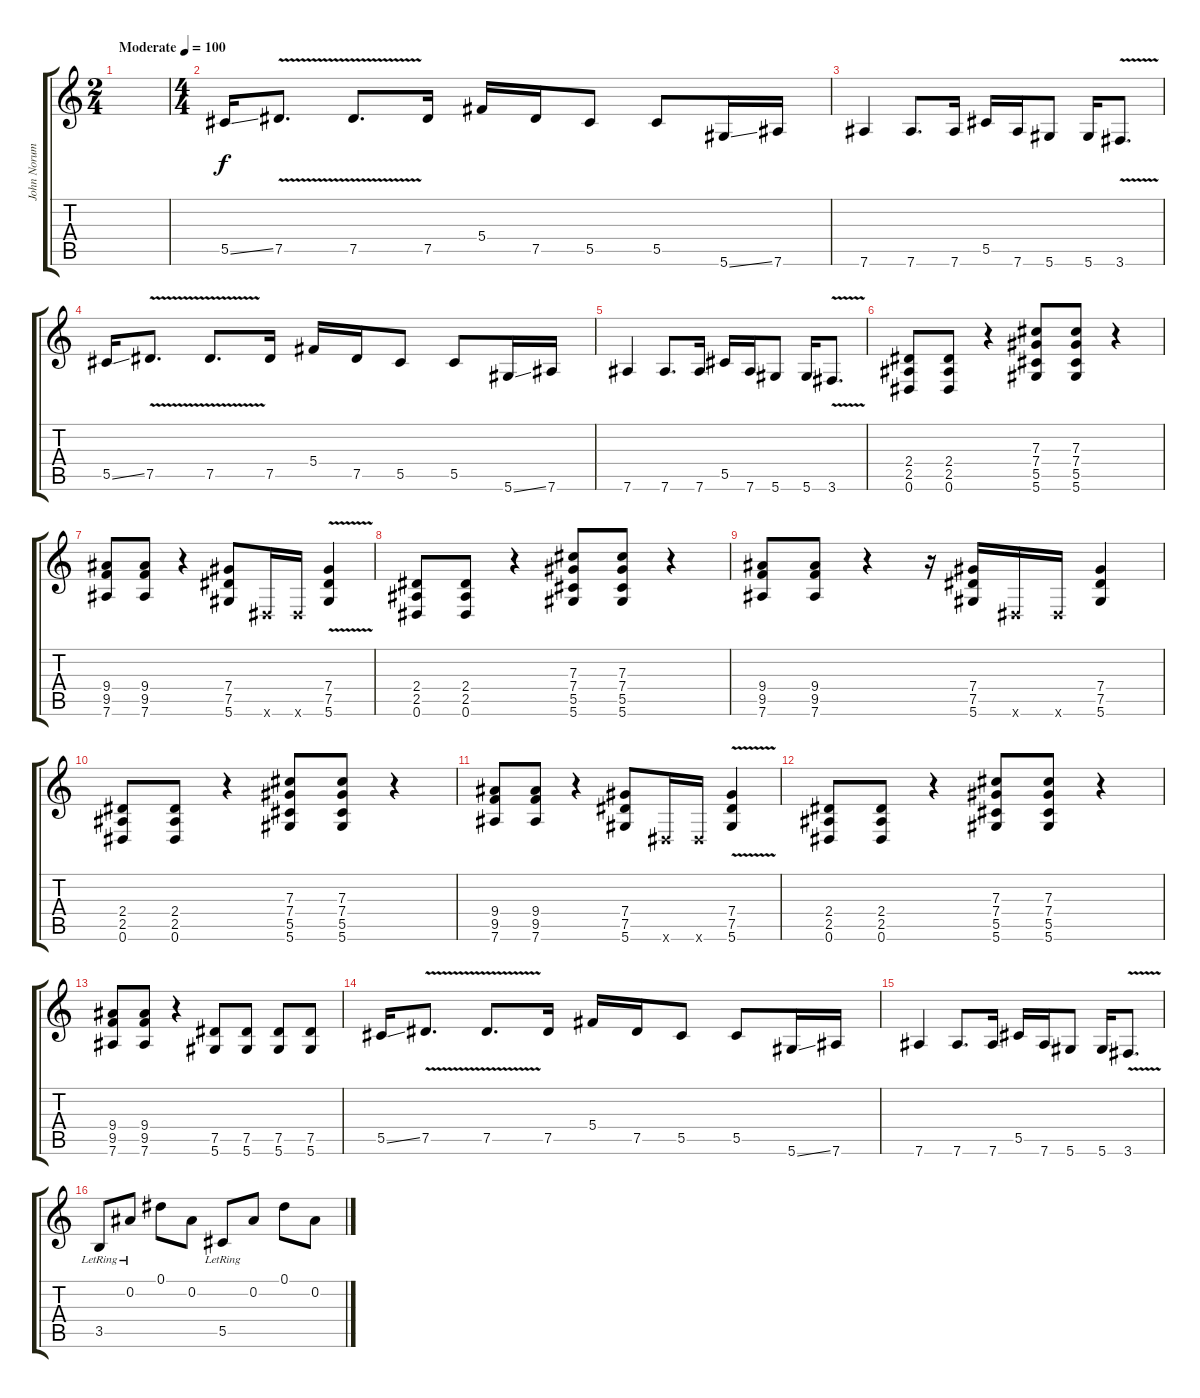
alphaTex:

\track ("John Norum" "John Norum") {instrument distortionguitar}
\staff {score tabs}
\tuning (Eb4 Bb3 Gb3 Db3 Ab2 Eb2) {hide}
\ts (2 4)
\tempo (100 "Moderate")
\clef g2
\ks c
|
\ts (4 4)
5.5{ss}.16 7.5{v}.8{d} 7.5{v}.8{d} 7.5.16 5.4.16 7.5.16 5.5.8 5.5.8 5.6{ss}.16 7.6.16 |
7.6.4 7.6.8{d} 7.6.16 5.5.16 7.6.16 5.6.8 5.6.16 3.6{v}.8{d} |
5.5{ss}.16 7.5{v}.8{d} 7.5{v}.8{d} 7.5.16 5.4.16 7.5.16 5.5.8 5.5.8 5.6{ss}.16 7.6.16 |
7.6.4 7.6.8{d} 7.6.16 5.5.16 7.6.16 5.6.8 5.6.16 3.6{v}.8{d} |
(2.4 2.5 0.6).8 (2.4 2.5 0.6).8 r.4 (7.3 7.4 5.5 5.6).8 (7.3 7.4 5.5 5.6).8 r.4 |
(9.4 9.5 7.6).8 (9.4 9.5 7.6).8 r.4 (7.4 7.5 5.6).8 0.6{x}.16 0.6{x}.16 (7.4{v} 7.5{v} 5.6{v}).4 |
(2.4 2.5 0.6).8 (2.4 2.5 0.6).8 r.4 (7.3 7.4 5.5 5.6).8 (7.3 7.4 5.5 5.6).8 r.4 |
(9.4 9.5 7.6).8 (9.4 9.5 7.6).8 r.4 r.16 (7.4 7.5 5.6).16 0.6{x}.16 0.6{x}.16 (7.4 7.5 5.6).4 |
(2.4 2.5 0.6).8 (2.4 2.5 0.6).8 r.4 (7.3 7.4 5.5 5.6).8 (7.3 7.4 5.5 5.6).8 r.4 |
(9.4 9.5 7.6).8 (9.4 9.5 7.6).8 r.4 (7.4 7.5 5.6).8 0.6{x}.16 0.6{x}.16 (7.4{v} 7.5{v} 5.6{v}).4 |
(2.4 2.5 0.6).8 (2.4 2.5 0.6).8 r.4 (7.3 7.4 5.5 5.6).8 (7.3 7.4 5.5 5.6).8 r.4 |
(9.4 9.5 7.6).8 (9.4 9.5 7.6).8 r.4 (7.5 5.6).8 (7.5 5.6).8 (7.5 5.6).8 (7.5 5.6).8 |
5.5{ss}.16 7.5{v}.8{d} 7.5{v}.8{d} 7.5.16 5.4.16 7.5.16 5.5.8 5.5.8 5.6{ss}.16 7.6.16 |
7.6.4 7.6.8{d} 7.6.16 5.5.16 7.6.16 5.6.8 5.6.16 3.6{v}.8{d} |
3.5{lr}.8 0.2{lr}.8 0.1.8 0.2.8 5.5{lr}.8 0.2.8 0.1.8 0.2.8
